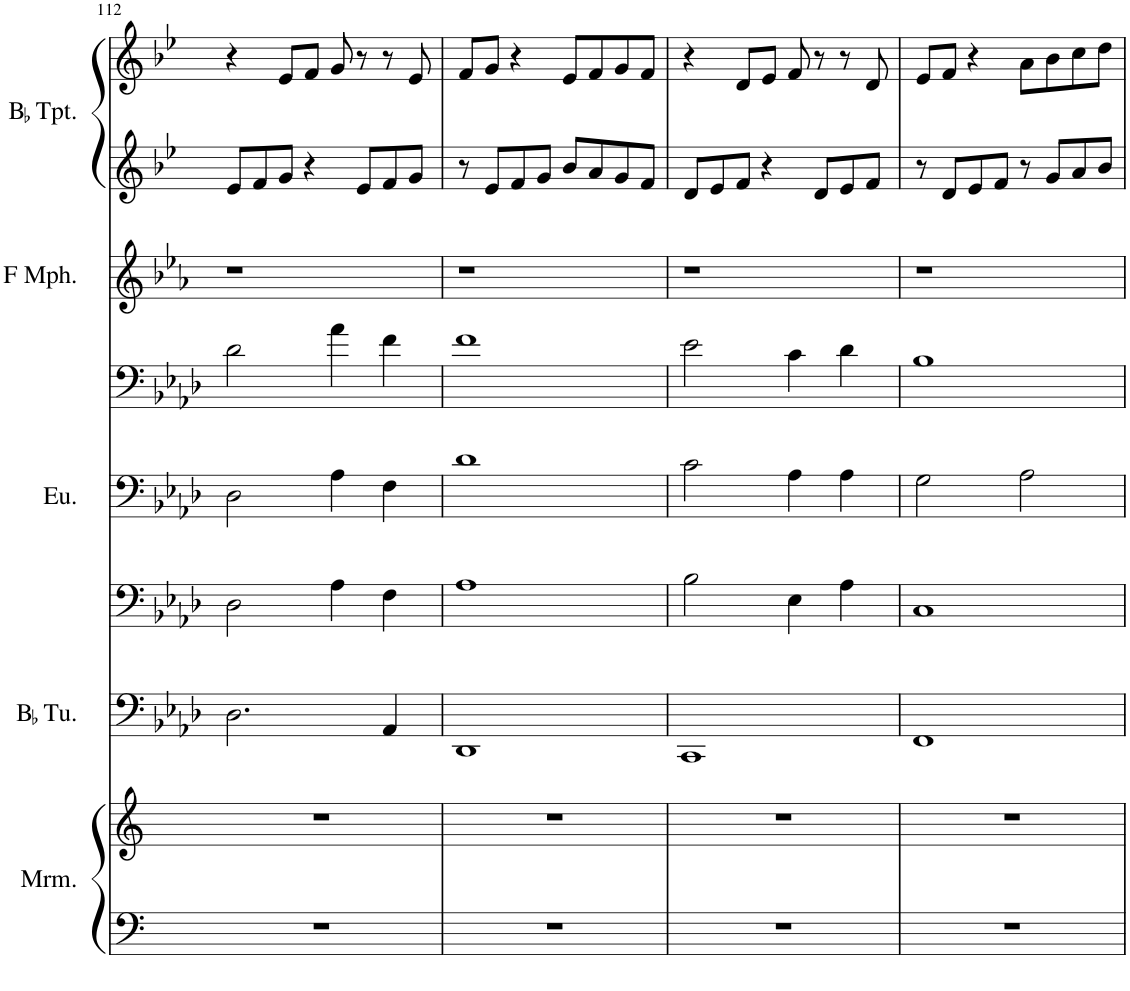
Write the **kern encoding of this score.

**kern	**kern	**kern	**kern	**kern	**kern	**kern	**kern	**kern
*part5	*part5	*part4	*part3	*part3	*part3	*part2	*part1	*part1
*staff9	*staff8	*staff7	*staff6	*staff5	*staff4	*staff3	*staff2	*staff1
*I"Marimba	*	*I"BaccidentalFlat Tuba	*I"Euphonium	*	*	*I"F Mellophone	*I"BaccidentalFlat Trumpet	*
*I'Mrm.	*	*I'BaccidentalFlat Tu.	*I'Eu.	*	*	*I'F Mph.	*I'BaccidentalFlat Tpt.	*
!!LO:PB:g=z
*clefF4	*clefG2	*clefF4	*clefF4	*clefF4	*clefF4	*clefG2	*clefG2	*clefG2
*	*	*Trd4c7	*Trd4c7	*Trd4c7	*Trd4c7	*Trd4c7	*Trd1c2	*Trd1c2
*k[]	*k[]	*k[b-e-a-d-]	*k[b-e-a-d-]	*k[b-e-a-d-]	*k[b-e-a-d-]	*k[b-e-a-]	*k[b-e-]	*k[b-e-]
*M4/4	*M4/4	*M4/4	*M4/4	*M4/4	*M4/4	*M4/4	*M4/4	*M4/4
=112	=112	=112	=112	=112	=112	=112	=112	=112
1r	1r	2.D-\	2D-\	2D-\	2d-\	1r	8e-/L	4r
.	.	.	.	.	.	.	8f/	.
.	.	.	.	.	.	.	8g/J	8e-/L
.	.	.	.	.	.	.	4r	8f/J
.	.	.	4A-\	4A-\	4a-\	.	.	8g/
.	.	.	.	.	.	.	8e-/L	8r
.	.	4AA-/	4F\	4F\	4f\	.	8f/	8r
.	.	.	.	.	.	.	8g/J	8e-/
=113	=113	=113	=113	=113	=113	=113	=113	=113
1r	1r	1DD-	1A-	1d-	1f	1r	8r	8f/L
.	.	.	.	.	.	.	8e-/L	8g/J
.	.	.	.	.	.	.	8f/	4r
.	.	.	.	.	.	.	8g/J	.
.	.	.	.	.	.	.	8b-/L	8e-/L
.	.	.	.	.	.	.	8a/	8f/
.	.	.	.	.	.	.	8g/	8g/
.	.	.	.	.	.	.	8f/J	8f/J
=114	=114	=114	=114	=114	=114	=114	=114	=114
1r	1r	1CC	2B-\	2c\	2e-\	1r	8d/L	4r
.	.	.	.	.	.	.	8e-/	.
.	.	.	.	.	.	.	8f/J	8d/L
.	.	.	.	.	.	.	4r	8e-/J
.	.	.	4E-\	4A-\	4c\	.	.	8f/
.	.	.	.	.	.	.	8d/L	8r
.	.	.	4A-\	4A-\	4d-\	.	8e-/	8r
.	.	.	.	.	.	.	8f/J	8d/
=115	=115	=115	=115	=115	=115	=115	=115	=115
1r	1r	1FF	1C	2G\	1B-	1r	8r	8e-/L
.	.	.	.	.	.	.	8d/L	8f/J
.	.	.	.	.	.	.	8e-/	4r
.	.	.	.	.	.	.	8f/J	.
.	.	.	.	2A-\	.	.	8r	8a\L
.	.	.	.	.	.	.	8g/L	8b-\
.	.	.	.	.	.	.	8a/	8cc\
.	.	.	.	.	.	.	8b-/J	8dd\J
=	=	=	=	=	=	=	=	=
*-	*-	*-	*-	*-	*-	*-	*-	*-
